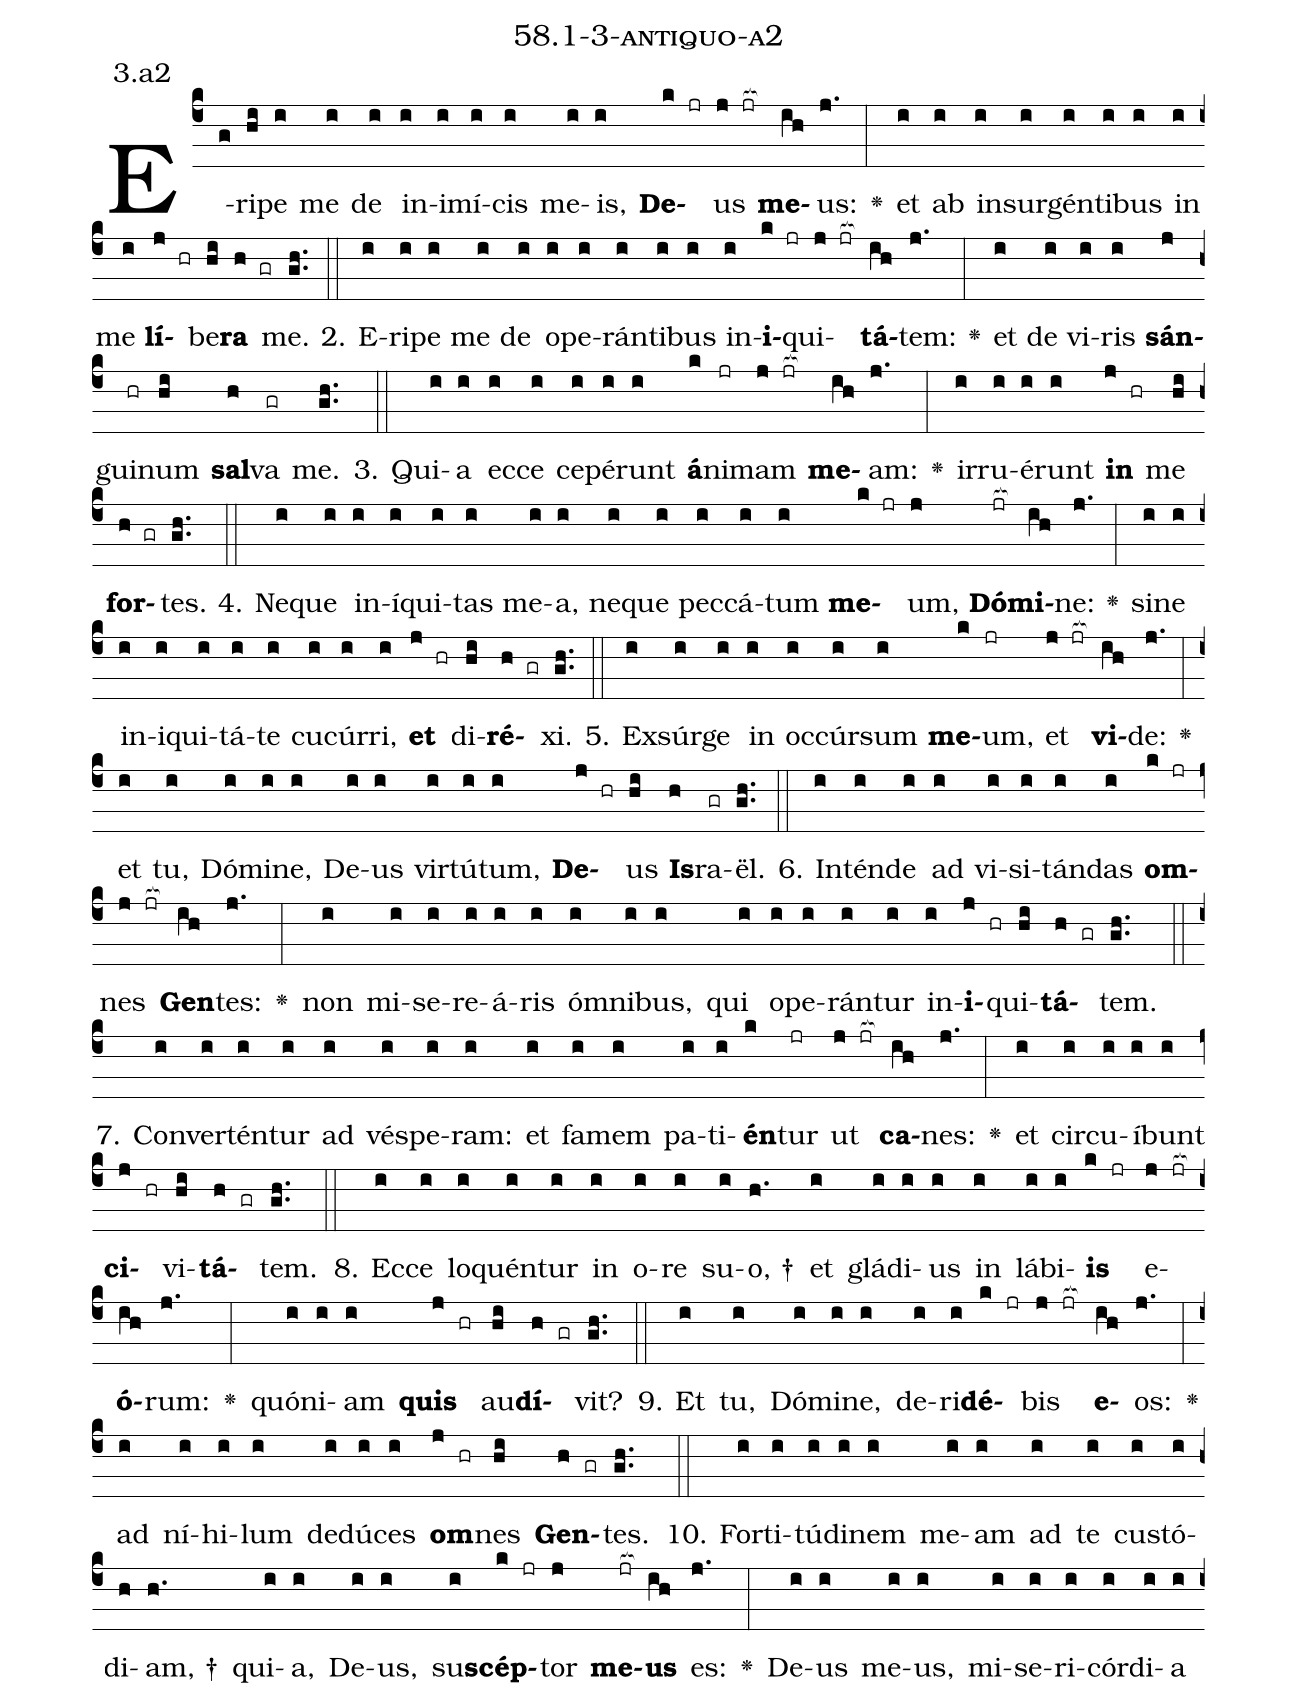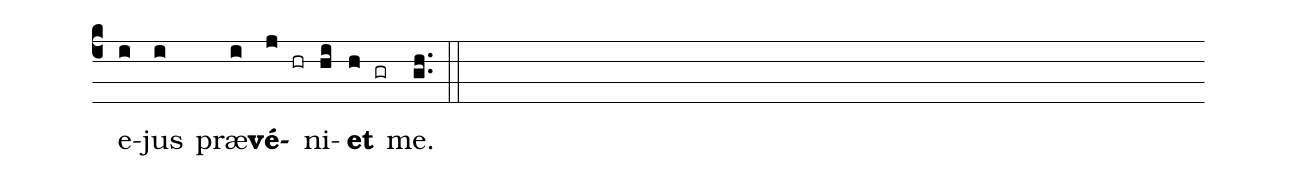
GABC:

name: 58.1-3-antiquo-a2;
annotation: 3.a2;
%%
(c4)E(g)ri(hi)pe(i) me(i) de(i) in(i)i(i)mí(i)cis(i) me(i)is,(i) <b>De</b>(k jr)us(j jr[ocb:1{]) <b>me</b>(ih[ocb:0}])us:(j.) <v>\greheightstar</v>(:) et(i) ab(i) in(i)sur(i)gén(i)ti(i)bus(i) in(i) me(i) <b>lí</b>(j hr)be(hi)<b>ra</b>(h gr) me.(gh..) (::)
2. E(i)ri(i)pe(i) me(i) de(i) o(i)pe(i)rán(i)ti(i)bus(i) in(i)<b>i</b>(k jr)qui(j jr[ocb:1{])<b>tá</b>(ih[ocb:0}])tem:(j.) <v>\greheightstar</v>(:) et(i) de(i) vi(i)ris(i) <b>sán</b>(j)gui(hr)num(hi) <b>sal</b>(h)va(gr) me.(gh..) (::)
3. Qui(i)a(i) ec(i)ce(i) ce(i)pé(i)runt(i) <b>á</b>(k)ni(jr)mam(j jr[ocb:1{]) <b>me</b>(ih[ocb:0}])am:(j.) <v>\greheightstar</v>(:) ir(i)ru(i)é(i)runt(i) <b>in</b>(j hr) me(hi) <b>for</b>(h gr)tes.(gh..) (::)
4. Ne(i)que(i) in(i)í(i)qui(i)tas(i) me(i)a,(i) ne(i)que(i) pec(i)cá(i)tum(i) <b>me</b>(k jr)um,(j) <b>Dó</b>(jr[ocb:1{])<b>mi</b>(ih[ocb:0}])ne:(j.) <v>\greheightstar</v>(:) si(i)ne(i) in(i)i(i)qui(i)tá(i)te(i) cu(i)cúr(i)ri,(i) <b>et</b>(j hr) di(hi)<b>ré</b>(h gr)xi.(gh..) (::)
5. Ex(i)súr(i)ge(i) in(i) oc(i)cúr(i)sum(i) <b>me</b>(k)um,(jr) et(j jr[ocb:1{]) <b>vi</b>(ih[ocb:0}])de:(j.) <v>\greheightstar</v>(:) et(i) tu,(i) Dó(i)mi(i)ne,(i) De(i)us(i) vir(i)tú(i)tum,(i) <b>De</b>(j hr)us(hi) <b>Is</b>(h)ra(gr)ël.(gh..) (::)
6. In(i)tén(i)de(i) ad(i) vi(i)si(i)tán(i)das(i) <b>om</b>(k jr)nes(j jr[ocb:1{]) <b>Gen</b>(ih[ocb:0}])tes:(j.) <v>\greheightstar</v>(:) non(i) mi(i)se(i)re(i)á(i)ris(i) óm(i)ni(i)bus,(i) qui(i) o(i)pe(i)rán(i)tur(i) in(i)<b>i</b>(j hr)qui(hi)<b>tá</b>(h gr)tem.(gh..) (::)
7. Con(i)ver(i)tén(i)tur(i) ad(i) vés(i)pe(i)ram:(i) et(i) fa(i)mem(i) pa(i)ti(i)<b>én</b>(k)tur(jr) ut(j jr[ocb:1{]) <b>ca</b>(ih[ocb:0}])nes:(j.) <v>\greheightstar</v>(:) et(i) cir(i)cu(i)í(i)bunt(i) <b>ci</b>(j hr)vi(hi)<b>tá</b>(h gr)tem.(gh..) (::)
8. Ec(i)ce(i) lo(i)quén(i)tur(i) in(i) o(i)re(i) su(i)o, †(h.) et(i) glá(i)di(i)us(i) in(i) lá(i)bi(i)<b>is</b>(k jr) e(j jr[ocb:1{])<b>ó</b>(ih[ocb:0}])rum:(j.) <v>\greheightstar</v>(:) quón(i)i(i)am(i) <b>quis</b>(j hr) au(hi)<b>dí</b>(h gr)vit?(gh..) (::)
9. Et(i) tu,(i) Dó(i)mi(i)ne,(i) de(i)ri(i)<b>dé</b>(k jr)bis(j jr[ocb:1{]) <b>e</b>(ih[ocb:0}])os:(j.) <v>\greheightstar</v>(:) ad(i) ní(i)hi(i)lum(i) de(i)dú(i)ces(i) <b>om</b>(j hr)nes(hi) <b>Gen</b>(h gr)tes.(gh..) (::)
10. For(i)ti(i)tú(i)di(i)nem(i) me(i)am(i) ad(i) te(i) cus(i)tó(i)di(h)am, †(h.) qui(i)a,(i) De(i)us,(i) su(i)<b>scép</b>(k jr)tor(j) <b>me</b>(jr[ocb:1{])<b>us</b>(ih[ocb:0}]) es:(j.) <v>\greheightstar</v>(:) De(i)us(i) me(i)us,(i) mi(i)se(i)ri(i)cór(i)di(i)a(i) e(i)jus(i) præ(i)<b>vé</b>(j hr)ni(hi)<b>et</b>(h gr) me.(gh..) (::)
